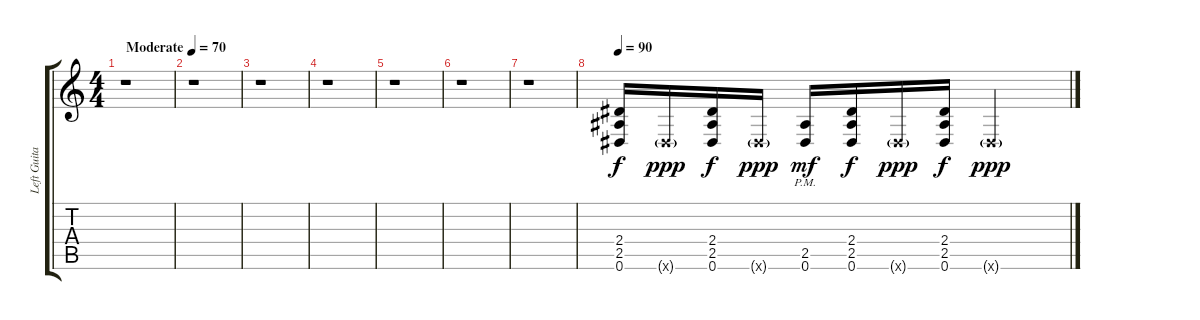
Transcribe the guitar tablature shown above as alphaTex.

\track ("Left Guitar" "Left Guita") {instrument distortionguitar}
\staff {score tabs}
\tuning (Eb4 Bb3 Gb3 Db3 Ab2 Eb2) {hide}
\ts (4 4)
\tempo (70 "Moderate")
\clef g2
\ks c
r.1{dy f instrument distortionguitar} |
r.1 |
r.1 |
r.1 |
r.1 |
r.1 |
r.1 |
\tempo 90
(2.4 2.5 0.6).16 0.6{g x}.16{dy ppp} (2.4 2.5 0.6).16{dy f} 0.6{g x}.16{dy ppp} (2.5{pm} 0.6{pm}).16{dy mf} (2.4 2.5 0.6).16{dy f} 0.6{g x}.16{dy ppp} (2.4 2.5 0.6).16{dy f} 0.6{g x}.2{dy ppp}
